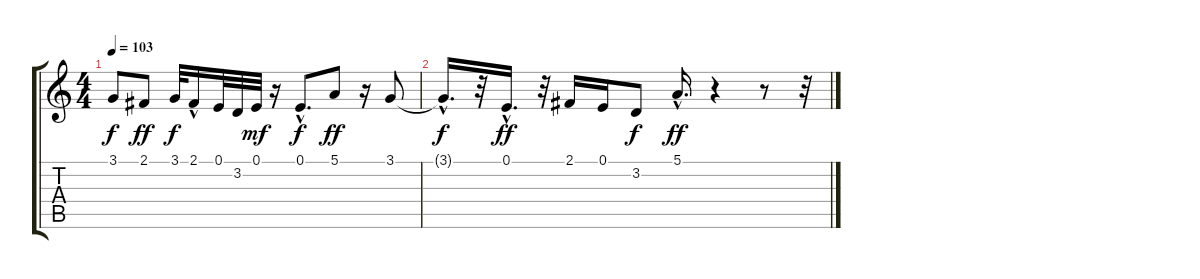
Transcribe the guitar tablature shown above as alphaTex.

\track "" {instrument lead5charang}
\staff {score tabs}
\tuning (E4 B3 G3 D3 A2 E2) {hide}
\ts (4 4)
\tempo 103
\clef g2
\ks c
3.1{t}.8{dy f} 2.1.8{dy ff} 3.1.32{dy f} 2.1{hac}.16 0.1.32 3.2.32 0.1.32{dy mf} r.16 0.1{hac}.8{d dy f} 5.1.8{dy ff} r.16 3.1.8 |
3.1{hac t}.16{d dy f} r.32 0.1{hac}.16{d dy ff} r.32 2.1.16 0.1.16 3.2.8{dy f} 5.1{hac}.16{d dy ff} r.4 r.8 r.32
